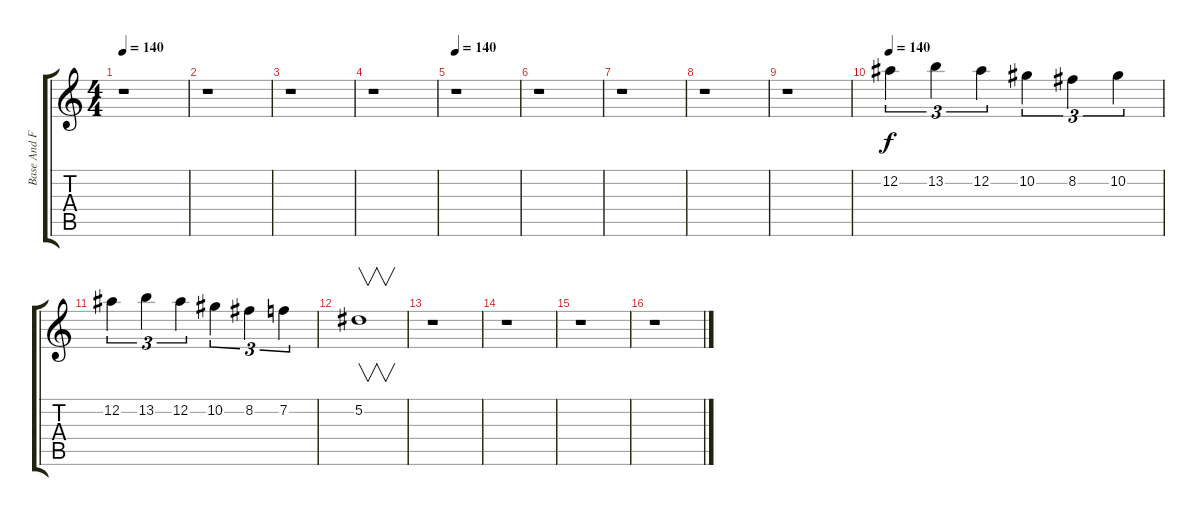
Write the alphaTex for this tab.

\track ("Base And Fills" "Base And F") {instrument distortionguitar}
\staff {score tabs}
\tuning (Eb4 Bb3 Gb3 Db3 Ab2 Eb2) {hide}
\ts (4 4)
\tempo 140
\clef g2
\ks c
r.1{dy f} |
r.1 |
r.1 |
r.1 |
\tempo 140
r.1 |
r.1 |
r.1 |
r.1 |
r.1 |
\tempo 140
12.2.4{tu (3 2)} 13.2.4{tu (3 2)} 12.2.4{tu (3 2)} 10.2.4{tu (3 2)} 8.2.4{tu (3 2)} 10.2.4{tu (3 2)} |
12.2.4{tu (3 2)} 13.2.4{tu (3 2)} 12.2.4{tu (3 2)} 10.2.4{tu (3 2)} 8.2.4{tu (3 2)} 7.2.4{tu (3 2)} |
5.2.1{v} |
r.1 |
r.1 |
r.1 |
r.1
